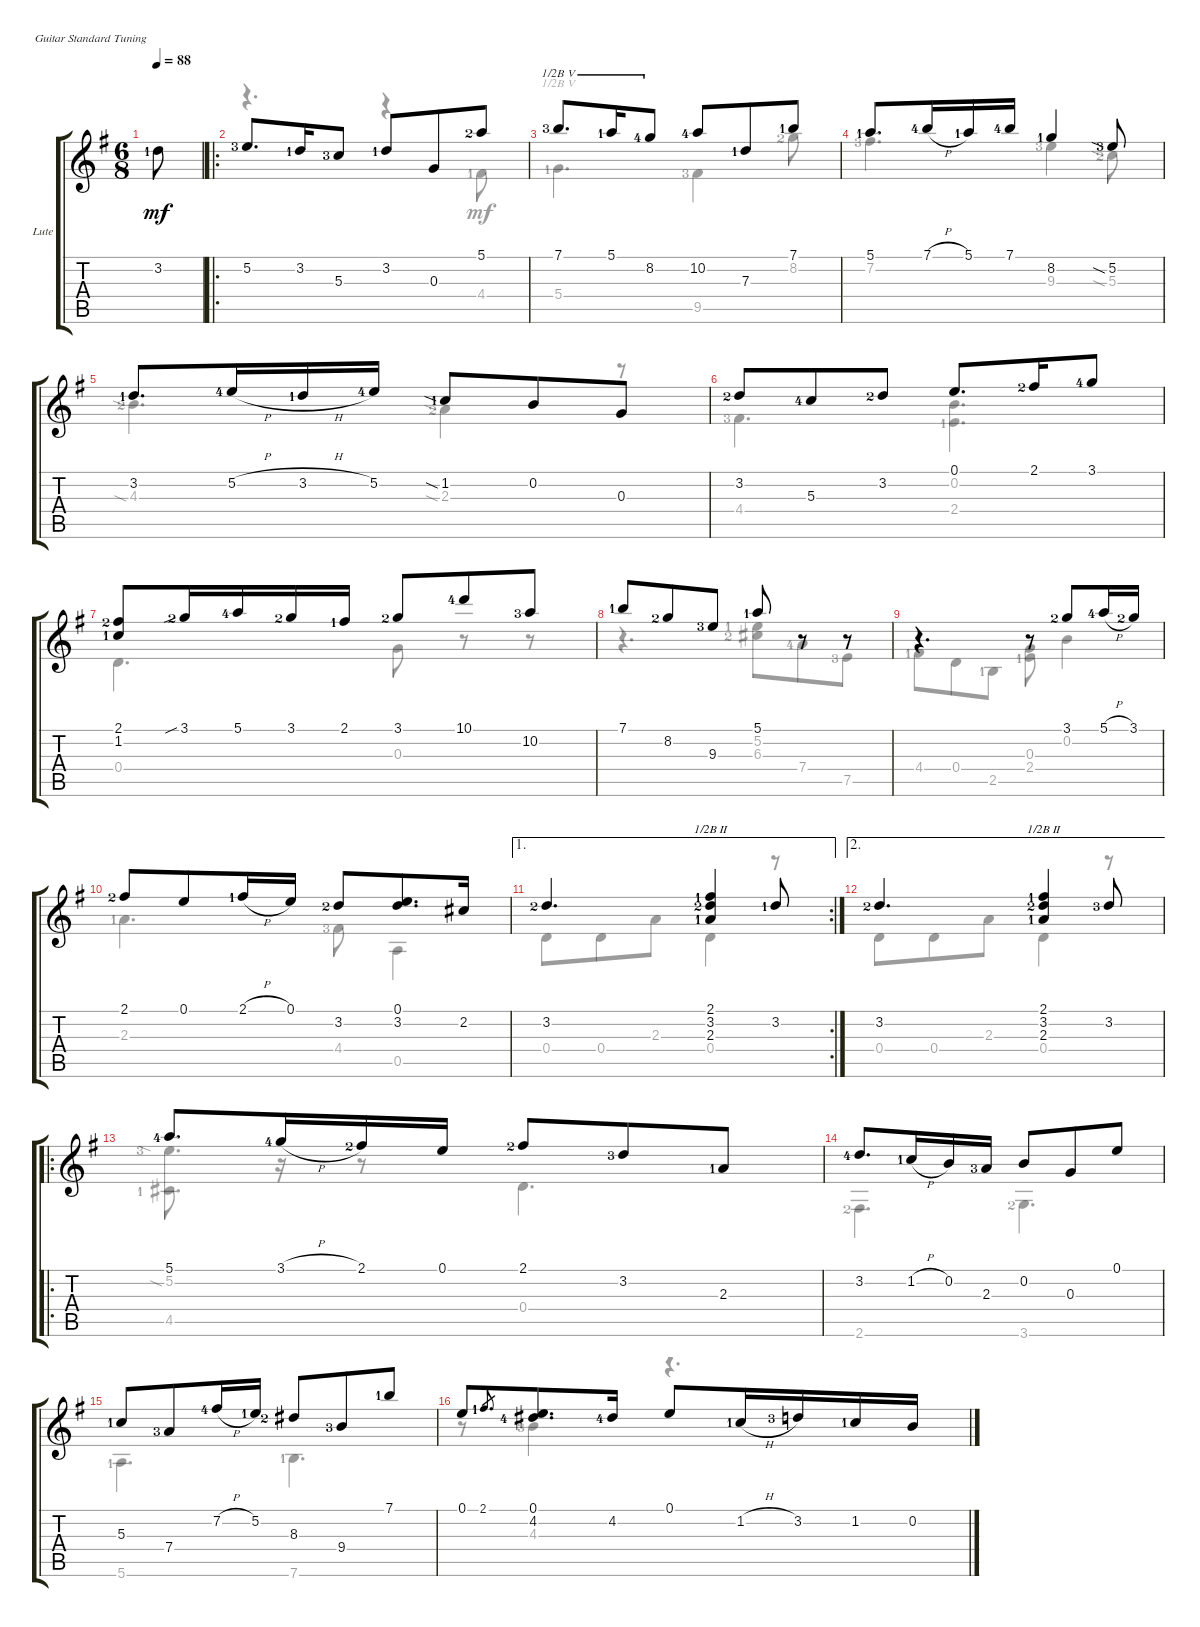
\bracketExtendMode groupsimilarinstruments
\firstSystemTrackNameOrientation horizontal
\otherSystemsTrackNameOrientation horizontal
\track ("Lute" "Lute") {instrument acousticguitarnylon}
\staff {score tabs}
\tuning (E4 B3 G3 D3 A2 E2)
\voice
\ts (6 8)
\ac
\tempo 88
\clef g2
\ks eminor
3.2{lf 2}.8{dy mf instrument acousticguitarnylon} |
\ro
5.2{lf 4}.8{d} 3.2{lf 2}.16 5.3{lf 4}.8 3.2{lf 2}.8 0.3.8 5.1{lf 3}.8 |
7.1{lf 4}.8{d barre (5 half)} 5.1{lf 2}.16{barre (5 half)} 8.2{lf 5}.8{barre (5 half)} 10.2{lf 5}.8 7.3{lf 2}.8 7.1{lf 2}.8 |
5.1{lf 2}.8{d} 7.1{h lf 5}.16 5.1{lf 2}.16 7.1{lf 5}.16 8.2{lf 2}.4 5.2{sia lf 4}.8 |
3.2{lf 2}.8{d} 5.2{h lf 5}.16 3.2{h lf 2}.16 5.2{lf 5}.16 1.2{sia lf 2}.8 0.2.8 0.3.8 |
3.2{lf 3}.8 5.3{lf 5}.8 3.2{lf 3}.8 0.1.8{d} 2.1{lf 3}.16 3.1{lf 5}.8 |
(2.1{lf 3} 1.2{lf 2}).8 3.1{sib lf 3}.16 5.1{lf 5}.16 3.1{lf 3}.16 2.1{lf 2}.16 3.1{lf 3}.8 10.1{lf 5}.8 10.2{lf 4}.8 |
7.1{lf 2}.8 8.2{lf 3}.8 9.3{lf 4}.8 5.1{lf 2}.8 r.8 r.8 |
r.4{d} r.8 3.1{lf 3}.8 5.1{h lf 5}.16 3.1{lf 3}.16 |
2.1{lf 3}.8 0.1.8 2.1{h lf 2}.16 0.1.16 3.2{lf 3}.8 (0.1 3.2).8{d} 2.2.16 |
\ae 1
\rc 2
3.2{lf 3}.4{d} (2.1{lf 2} 3.2{lf 3} 2.3{lf 2}).4{barre (2 half)} 3.2{lf 2}.8 |
\ae 2
3.2{lf 3}.4{d} (2.1{lf 2} 3.2{lf 3} 2.3{lf 2}).4{barre (2 half)} 3.2{lf 4}.8 |
\ro
5.1{lf 5}.8{d} 3.1{h lf 5}.16 2.1{lf 3}.16 0.1.16 2.1{lf 3}.8 3.2{lf 4}.8 2.3{lf 2}.8 |
3.2{lf 5}.8{d} 1.2{h lf 2}.16 0.2.16 2.3{lf 4}.16 0.2.8 0.3.8 0.1.8 |
5.3{lf 2}.8 7.4{lf 4}.8 7.2{h lf 5}.16 5.2{lf 2}.16 8.3{lf 3}.8 9.4{lf 4}.8 7.1{lf 2}.8 |
0.1.8 2.1{lf 2}.8{d gr} (0.1 4.2{lf 5}).8{d} 4.2{lf 5}.16 0.1.8 1.2{h lf 2}.16 3.2{lf 4}.16 1.2{lf 2}.16 0.2.16
\voice
\clef g2
\ottava regular
\simile none
\ks eminor
|
r.4{d} r.4 4.4{lf 2}.8 |
5.4{lf 2}.4{d barre (5 half)} 9.5{lf 4}.4 8.2{lf 3}.8 |
7.2{lf 4}.4{d} 9.3{lf 4}.4 5.3{sia lf 3}.8 |
4.3{sia lf 3}.4{d} 2.3{sia lf 3}.4 r.8 |
4.4{lf 4}.4{d} (2.4{lf 2} 0.2).4{d} |
0.4.4{d} 0.3.8 r.8 r.8 |
r.4{d} (5.2{lf 2} 6.3{lf 3}).8 7.4{lf 5}.8 7.5{lf 4}.8 |
4.4{lf 2}.8 0.4.8 2.5{lf 2}.8 (0.3 2.4{lf 2}).8 0.2.4 |
2.3{lf 2}.4{d} 4.4{lf 4}.8 0.5.4 |
0.4.8 0.4.8 2.3.8 0.4.4{barre (2 half)} r.8 |
0.4.8 0.4.8 2.3.8 0.4.4{barre (2 half)} r.8 |
(4.5{lf 2} 5.2{sia lf 4}).8{d} r.16 r.8 0.4.4{d} |
2.6{lf 3}.4{d} 3.6{lf 3}.4{d} |
5.6{lf 2}.4{d} 7.6{lf 2}.4{d} |
r.8 4.3{lf 4}.4 r.4{d}
